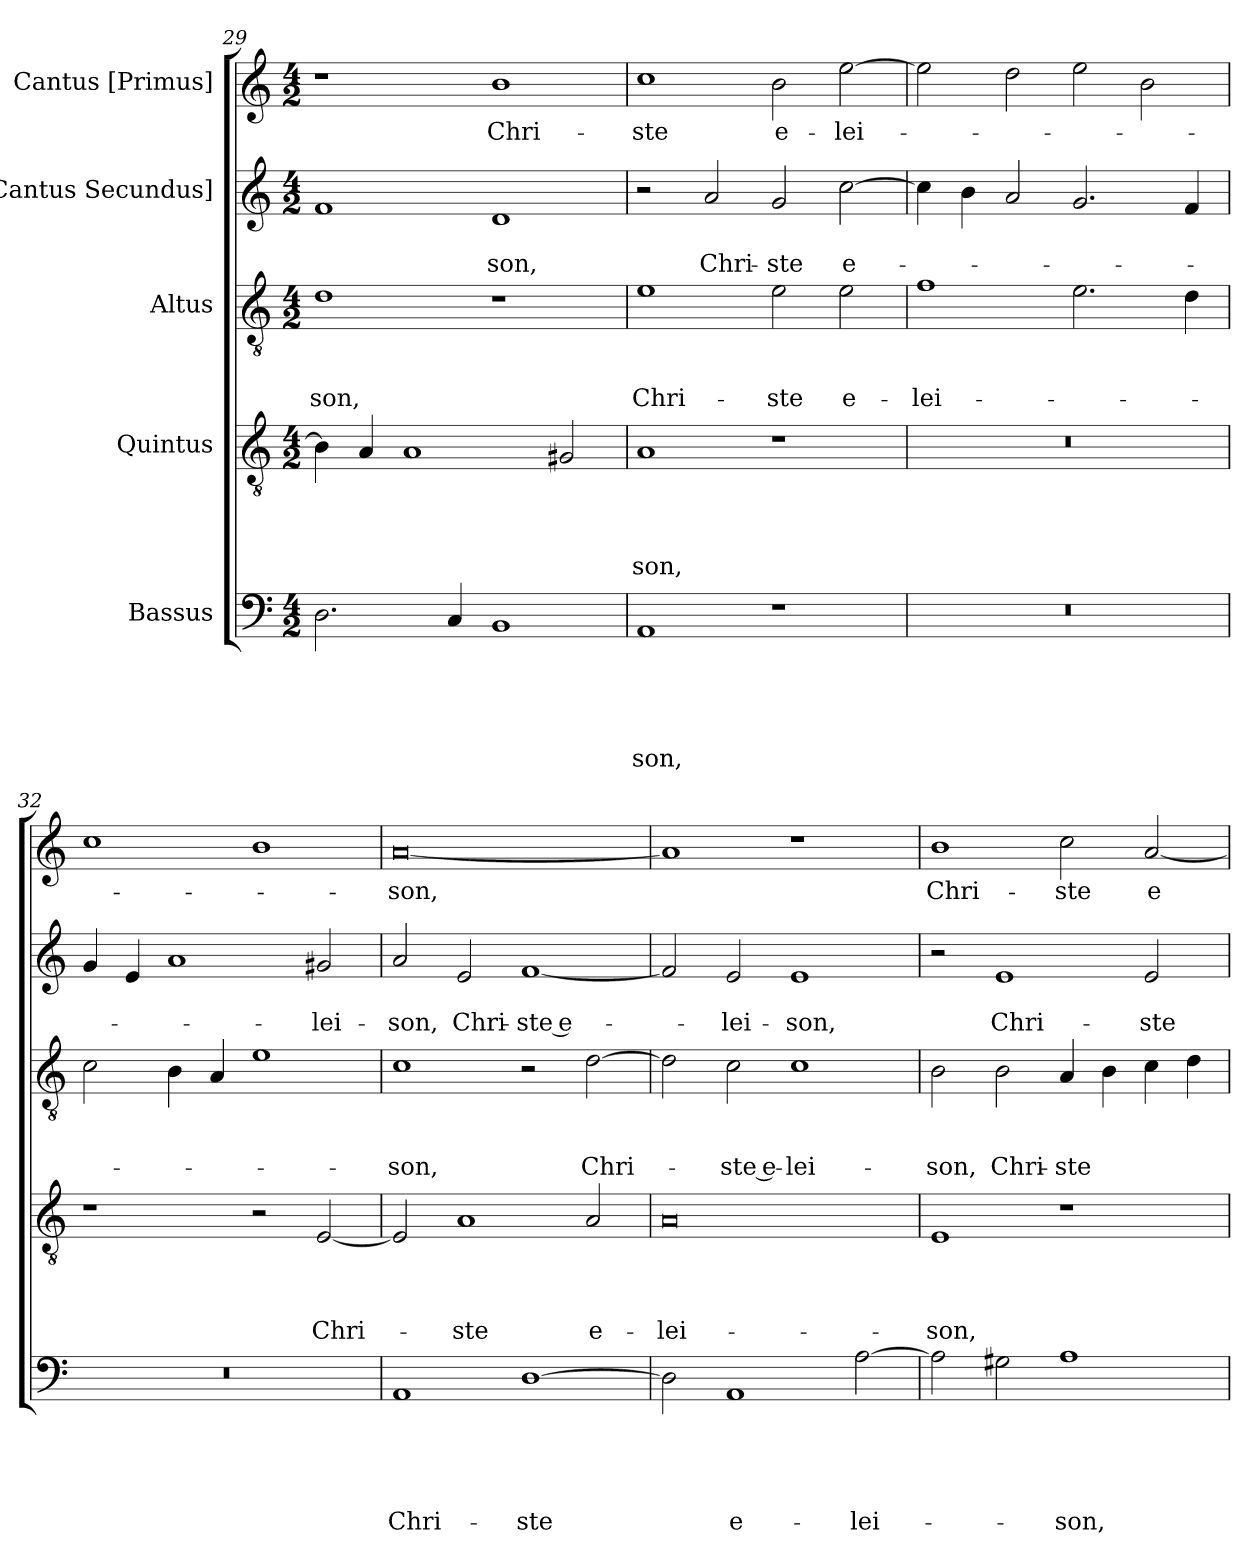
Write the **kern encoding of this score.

**kern	**text	**text	**text	**text	**text	**kern	**text	**text	**text	**text	**kern	**text	**text	**text	**kern	**text	**text	**kern	**text
*part5	*part5	*part5	*part5	*part5	*part5	*part4	*part4	*part4	*part4	*part4	*part3	*part3	*part3	*part3	*part2	*part2	*part2	*part1	*part1
*staff5	*staff5	*staff5	*staff5	*staff5	*staff5	*staff4	*staff4	*staff4	*staff4	*staff4	*staff3	*staff3	*staff3	*staff3	*staff2	*staff2	*staff2	*staff1	*staff1
*I"Bassus	*	*	*	*	*	*I"Quintus	*	*	*	*	*I"Altus	*	*	*	*I"[Cantus Secundus]	*	*	*I"Cantus [Primus]	*
*clefF4	*	*	*	*	*	*clefGv2	*	*	*	*	*clefGv2	*	*	*	*clefG2	*	*	*clefG2	*
*k[]	*	*	*	*	*	*k[]	*	*	*	*	*k[]	*	*	*	*k[]	*	*	*k[]	*
*M4/2	*	*	*	*	*	*M4/2	*	*	*	*	*M4/2	*	*	*	*M4/2	*	*	*M4/2	*
=29	=29	=29	=29	=29	=29	=29	=29	=29	=29	=29	=29	=29	=29	=29	=29	=29	=29	=29	=29
2.D\	.	.	.	.	.	4B\]	.	.	.	.	1d\	.	.	-son,	1f/	.	.	1r	.
.	.	.	.	.	.	4A/	.	.	.	.	.	.	.	.	.	.	.	.	.
.	.	.	.	.	.	1A/	.	.	.	.	.	.	.	.	.	.	.	.	.
4C/	.	.	.	.	.	.	.	.	.	.	.	.	.	.	.	.	.	.	.
1BB/	.	.	.	.	.	.	.	.	.	.	1r	.	.	.	1d/	.	-son,	1b\	Chri-
.	.	.	.	.	.	2G#X/	.	.	.	.	.	.	.	.	.	.	.	.	.
=30	=30	=30	=30	=30	=30	=30	=30	=30	=30	=30	=30	=30	=30	=30	=30	=30	=30	=30	=30
1AA/	.	.	.	.	-son,	1A/	.	.	.	-son,	1e\	.	.	Chri-	2r	.	.	1cc\	-ste
.	.	.	.	.	.	.	.	.	.	.	.	.	.	.	2a/	.	Chri-	.	.
1r	.	.	.	.	.	1r	.	.	.	.	2e\	.	.	-ste	2g/	.	-ste	2b\	e-
.	.	.	.	.	.	.	.	.	.	.	2e\	.	.	e-	[2cc\	.	e-	[2ee\	-lei-
=31	=31	=31	=31	=31	=31	=31	=31	=31	=31	=31	=31	=31	=31	=31	=31	=31	=31	=31	=31
0r	.	.	.	.	.	0r	.	.	.	.	1f\	.	.	-lei-	4cc\]	.	.	2ee\]	.
.	.	.	.	.	.	.	.	.	.	.	.	.	.	.	4b\	.	.	.	.
.	.	.	.	.	.	.	.	.	.	.	.	.	.	.	2a/	.	.	2dd\	.
.	.	.	.	.	.	.	.	.	.	.	2.e\	.	.	.	2.g/	.	.	2ee\	.
.	.	.	.	.	.	.	.	.	.	.	.	.	.	.	.	.	.	2b\	.
.	.	.	.	.	.	.	.	.	.	.	4d\	.	.	.	4f/	.	.	.	.
=32	=32	=32	=32	=32	=32	=32	=32	=32	=32	=32	=32	=32	=32	=32	=32	=32	=32	=32	=32
0r	.	.	.	.	.	1r	.	.	.	.	2c\	.	.	.	4g/	.	.	1cc\	.
.	.	.	.	.	.	.	.	.	.	.	.	.	.	.	4e/	.	.	.	.
.	.	.	.	.	.	.	.	.	.	.	4B\	.	.	.	1a/	.	.	.	.
.	.	.	.	.	.	.	.	.	.	.	4A/	.	.	.	.	.	.	.	.
.	.	.	.	.	.	2r	.	.	.	.	1e\	.	.	.	.	.	.	1b\	.
.	.	.	.	.	.	[2E/	.	.	.	Chri-	.	.	.	.	2g#X/	.	-lei-	.	.
=33	=33	=33	=33	=33	=33	=33	=33	=33	=33	=33	=33	=33	=33	=33	=33	=33	=33	=33	=33
1AA/	.	.	.	.	Chri-	2E/]	.	.	.	.	1c\	.	.	-son,	2a/	.	-son,	[0a/	-son,
.	.	.	.	.	.	1A/	.	.	.	-ste	.	.	.	.	2e/	.	Chri-	.	.
[1D\	.	.	.	.	-ste	.	.	.	.	.	2r	.	.	.	[1f/	.	-ste e-	.	.
.	.	.	.	.	.	2A/	.	.	.	e-	[2d\	.	.	Chri-	.	.	.	.	.
=34	=34	=34	=34	=34	=34	=34	=34	=34	=34	=34	=34	=34	=34	=34	=34	=34	=34	=34	=34
2D\]	.	.	.	.	.	0A/	.	.	.	-lei-	2d\]	.	.	.	2f/]	.	.	1a/]	.
1AA/	.	.	.	.	e-	.	.	.	.	.	2c\	.	.	-ste e-	2e/	.	-lei-	.	.
.	.	.	.	.	.	.	.	.	.	.	1c\	.	.	-lei-	1e/	.	-son,	1r	.
[2A\	.	.	.	.	-lei-	.	.	.	.	.	.	.	.	.	.	.	.	.	.
=35	=35	=35	=35	=35	=35	=35	=35	=35	=35	=35	=35	=35	=35	=35	=35	=35	=35	=35	=35
2A\]	.	.	.	.	.	1E/	.	.	.	-son,	2B\	.	.	-son,	2r	.	.	1b\	Chri-
2G#X\	.	.	.	.	.	.	.	.	.	.	2B\	.	.	Chri-	1e/	.	Chri-	.	.
1A\	.	.	.	.	-son,	1r	.	.	.	.	4A/	.	.	-ste	.	.	.	2cc\	-ste
.	.	.	.	.	.	.	.	.	.	.	4B\	.	.	.	.	.	.	.	.
.	.	.	.	.	.	.	.	.	.	.	4c\	.	.	.	2e/	.	-ste	[2a/	e-
.	.	.	.	.	.	.	.	.	.	.	4d\	.	.	.	.	.	.	.	.
=	=	=	=	=	=	=	=	=	=	=	=	=	=	=	=	=	=	=	=
*-	*-	*-	*-	*-	*-	*-	*-	*-	*-	*-	*-	*-	*-	*-	*-	*-	*-	*-	*-
